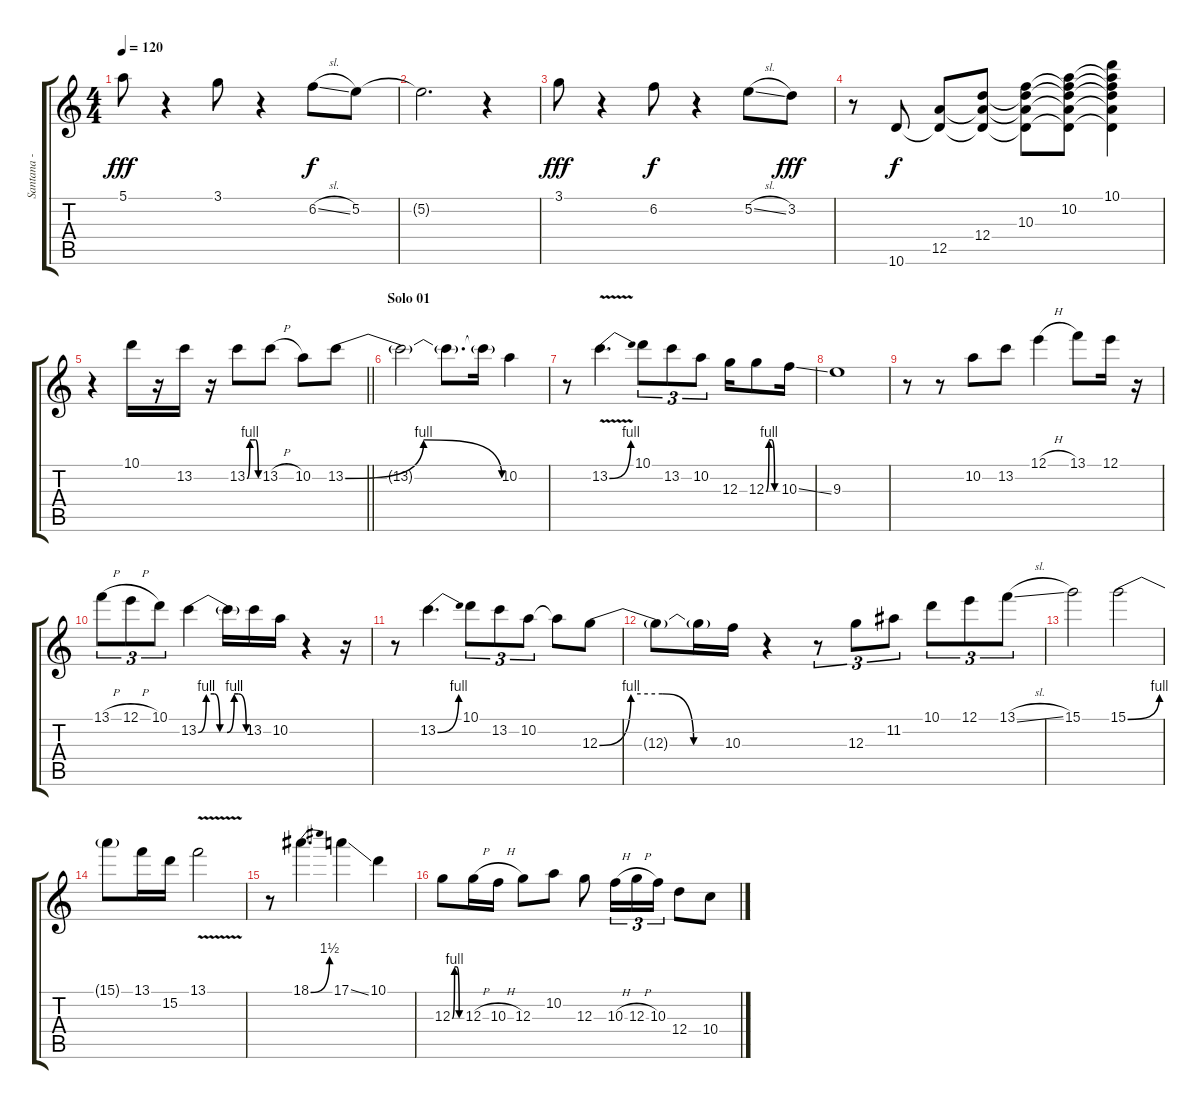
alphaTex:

\track ("Santana - Solo" "Santana - ") {instrument distortionguitar}
\staff {score tabs}
\tuning (E4 B3 G3 D3 A2 E2) {hide}
\ts (4 4)
\tempo 120
\clef g2
\ks c
5.1.8{dy fff} r.4 3.1.8 r.4 6.2{sl}.8{dy f} 5.2.8 |
5.2{t}.2{d} r.4 |
3.1.8{dy fff} r.4 6.2.8{dy f} r.4 5.2{sl}.8 3.2.8{dy fff} |
r.8 10.6.8{dy f} (12.5 10.6{t}).8 (12.4 12.5{t} 10.6{t}).8 (10.3 12.4{t} 12.5{t} 10.6{t}).8 (10.2 10.3{t} 12.4{t} 12.5{t} 10.6{t}).8 (10.1 10.2{t} 10.3{t} 12.4{t} 12.5{t} 10.6{t}).4 |
\barLineRight lightlight
r.4 10.1.16 r.16 13.2.16 r.16 13.2{be (custom 0 0 15 4 30 4 45 4 60 0)}.8 13.2{h}.8 10.2.8 13.2{be (bendrelease 0 0 30 4 55 4 60 0)}.8 |
\section ("" "Solo 01")
13.2{t}.2 13.2{t}.8{d} 13.2{t}.16 10.2.4 |
r.8 13.2{be (bend 0 0 60 4) v}.4{d} 10.1.8{tu (3 2)} 13.2.8{tu (3 2)} 10.2.8{tu (3 2)} 12.3.16 12.3{be (custom 0 0 15 4 30 4 45 0 60 0)}.8 10.3{ss}.16 |
9.3.1 |
r.8 r.8 10.2.8 13.2.8 12.1{h}.4 13.1.8 12.1.16 r.16 |
13.1{h}.8{tu (3 2)} 12.1{h}.8{tu (3 2)} 10.1.8{tu (3 2)} 13.2{be (custom 0 0 10 4 20 4 27 0 36 0 45 4 50 4 60 0)}.4 13.2{t}.16 13.2.16 10.2.16 r.4 r.16 |
r.8 13.2{be (bend 0 0 60 4)}.4{d} 10.1.8{tu (3 2)} 13.2.8{tu (3 2)} 10.2.8{tu (3 2)} 10.2{t}.8 12.3{be (custom 0 0 15 4 30 4 45 0 60 0)}.8 |
12.3{t}.8 12.3{t}.16 10.3.16 r.4 r.8{tu (3 2)} 12.3.8{tu (3 2)} 11.2.8{tu (3 2)} 10.1.8{tu (3 2)} 12.1.8{tu (3 2)} 13.1{sl}.8{tu (3 2)} |
15.1.2 15.1{be (bend 0 0 60 4)}.2 |
15.1{t}.8 13.1.16 15.2.16 13.1{v}.2 |
r.8 18.1{be (bend 0 0 60 6)}.4{d} 17.1{ss}.4 10.1.4 |
12.3{be (custom 0 0 15 4 30 4 45 0 60 0)}.8 12.3{h}.16 10.3{h}.16 12.3.8 10.2.8 12.3.8 10.3{h}.16{tu (3 2)} 12.3{h}.16{tu (3 2)} 10.3.16{tu (3 2)} 12.4.8 10.4.8
